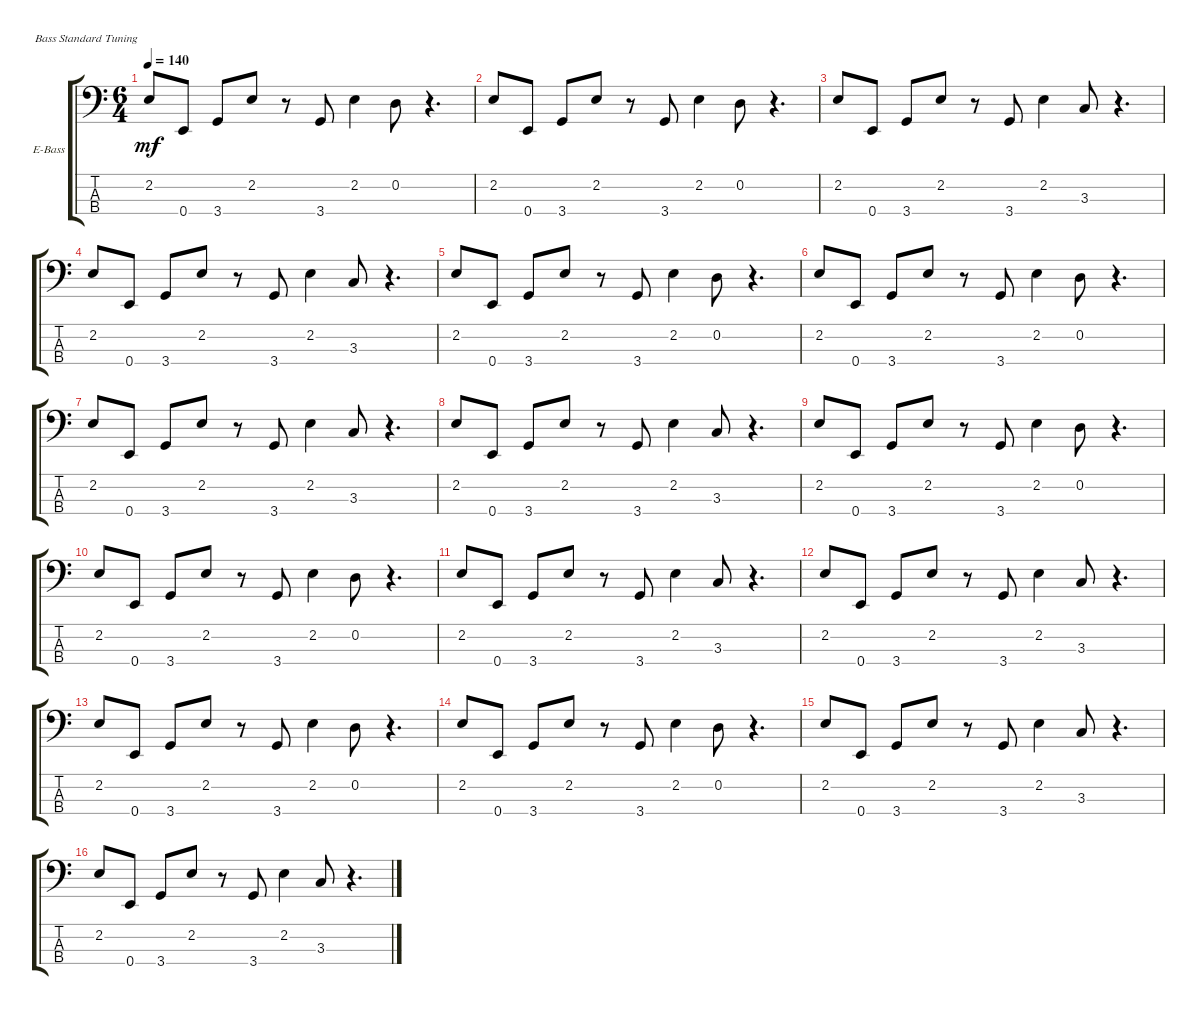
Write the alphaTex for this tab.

\bracketExtendMode groupsimilarinstruments
\firstSystemTrackNameOrientation horizontal
\otherSystemsTrackNameOrientation horizontal
\track ("Scott Roger (Bass)" "E-Bass") {instrument electricbasspick}
\staff {score tabs}
\tuning (G2 D2 A1 E1)
\ts (6 4)
\tempo 140
\clef f4
\ks c
2.2.8{dy mf} 0.4.8 3.4.8 2.2.8 r.8 3.4.8 2.2.4 0.2.8 r.4{d} |
2.2.8 0.4.8 3.4.8 2.2.8 r.8 3.4.8 2.2.4 0.2.8 r.4{d} |
2.2.8 0.4.8 3.4.8 2.2.8 r.8 3.4.8 2.2.4 3.3.8 r.4{d} |
2.2.8 0.4.8 3.4.8 2.2.8 r.8 3.4.8 2.2.4 3.3.8 r.4{d} |
2.2.8 0.4.8 3.4.8 2.2.8 r.8 3.4.8 2.2.4 0.2.8 r.4{d} |
2.2.8 0.4.8 3.4.8 2.2.8 r.8 3.4.8 2.2.4 0.2.8 r.4{d} |
2.2.8 0.4.8 3.4.8 2.2.8 r.8 3.4.8 2.2.4 3.3.8 r.4{d} |
2.2.8 0.4.8 3.4.8 2.2.8 r.8 3.4.8 2.2.4 3.3.8 r.4{d} |
2.2.8 0.4.8 3.4.8 2.2.8 r.8 3.4.8 2.2.4 0.2.8 r.4{d} |
2.2.8 0.4.8 3.4.8 2.2.8 r.8 3.4.8 2.2.4 0.2.8 r.4{d} |
2.2.8 0.4.8 3.4.8 2.2.8 r.8 3.4.8 2.2.4 3.3.8 r.4{d} |
2.2.8 0.4.8 3.4.8 2.2.8 r.8 3.4.8 2.2.4 3.3.8 r.4{d} |
2.2.8 0.4.8 3.4.8 2.2.8 r.8 3.4.8 2.2.4 0.2.8 r.4{d} |
2.2.8 0.4.8 3.4.8 2.2.8 r.8 3.4.8 2.2.4 0.2.8 r.4{d} |
2.2.8 0.4.8 3.4.8 2.2.8 r.8 3.4.8 2.2.4 3.3.8 r.4{d} |
2.2.8 0.4.8 3.4.8 2.2.8 r.8 3.4.8 2.2.4 3.3.8 r.4{d}
